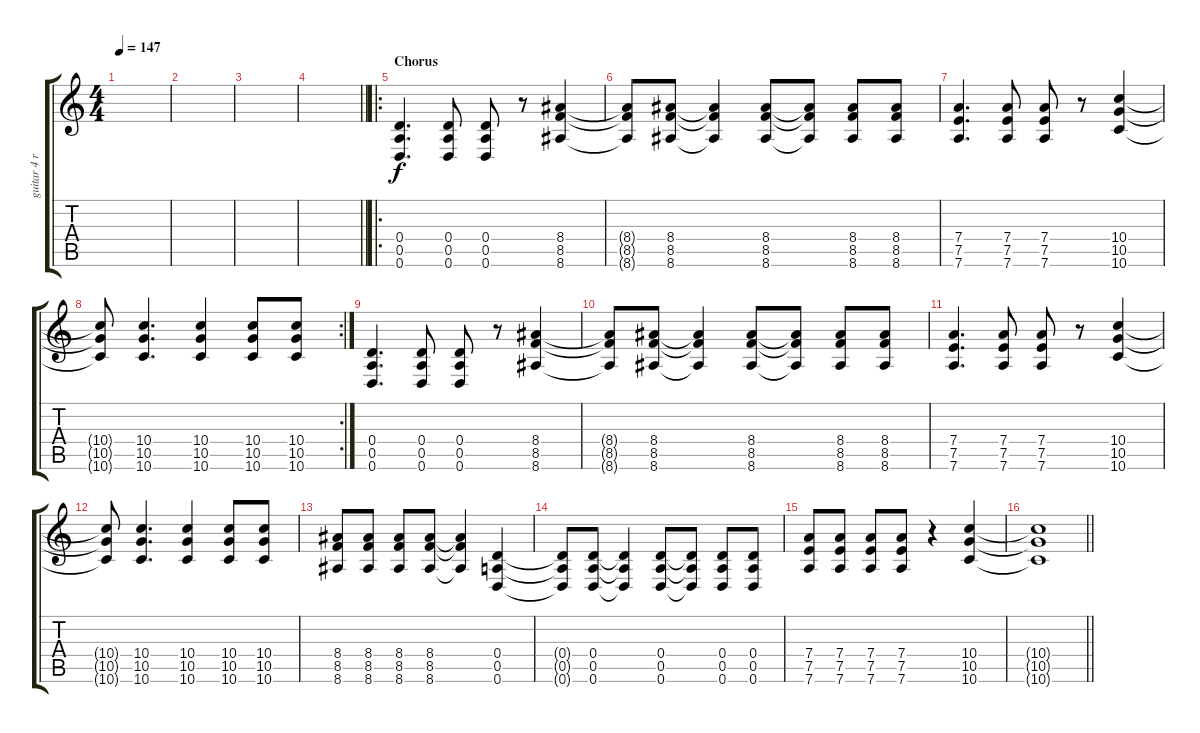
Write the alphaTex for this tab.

\track ("guitar 4 rythym dis." "guitar 4 r") {instrument distortionguitar}
\staff {score tabs}
\tuning (E4 B3 G3 D3 A2 D2) {hide}
\ts (4 4)
\tempo 147
\clef g2
\ks c
|
|
|
\barLineRight lightlight
|
\ro
\section ("" "Chorus")
(0.4 0.5 0.6).4{d} (0.4 0.5 0.6).8 (0.4 0.5 0.6).8 r.8 (8.4 8.5 8.6).4 |
(8.4{t} 8.5{t} 8.6{t}).8 (8.4 8.5 8.6).8 (8.4{t} 8.5{t} 8.6{t}).4 (8.4 8.5 8.6).8 (8.4{t} 8.5{t} 8.6{t}).8 (8.4 8.5 8.6).8 (8.4 8.5 8.6).8 |
(7.4 7.5 7.6).4{d} (7.4 7.5 7.6).8 (7.4 7.5 7.6).8 r.8 (10.4 10.5 10.6).4 |
\rc 2
(10.4{t} 10.5{t} 10.6{t}).8 (10.4 10.5 10.6).4{d} (10.4 10.5 10.6).4 (10.4 10.5 10.6).8 (10.4 10.5 10.6).8 |
(0.4 0.5 0.6).4{d} (0.4 0.5 0.6).8 (0.4 0.5 0.6).8 r.8 (8.4 8.5 8.6).4 |
(8.4{t} 8.5{t} 8.6{t}).8 (8.4 8.5 8.6).8 (8.4{t} 8.5{t} 8.6{t}).4 (8.4 8.5 8.6).8 (8.4{t} 8.5{t} 8.6{t}).8 (8.4 8.5 8.6).8 (8.4 8.5 8.6).8 |
(7.4 7.5 7.6).4{d} (7.4 7.5 7.6).8 (7.4 7.5 7.6).8 r.8 (10.4 10.5 10.6).4 |
(10.4{t} 10.5{t} 10.6{t}).8 (10.4 10.5 10.6).4{d} (10.4 10.5 10.6).4 (10.4 10.5 10.6).8 (10.4 10.5 10.6).8 |
(8.4 8.5 8.6).8 (8.4 8.5 8.6).8 (8.4 8.5 8.6).8 (8.4 8.5 8.6).8 (8.4{t} 8.5{t} 8.6{t}).4 (0.4 0.5 0.6).4 |
(0.4{t} 0.5{t} 0.6{t}).8 (0.4 0.5 0.6).8 (0.4{t} 0.5{t} 0.6{t}).4 (0.4 0.5 0.6).8 (0.4{t} 0.5{t} 0.6{t}).8 (0.4 0.5 0.6).8 (0.4 0.5 0.6).8 |
(7.4 7.5 7.6).8 (7.4 7.5 7.6).8 (7.4 7.5 7.6).8 (7.4 7.5 7.6).8 r.4 (10.4 10.5 10.6).4 |
\barLineRight lightlight
(10.4{t} 10.5{t} 10.6{t}).1
